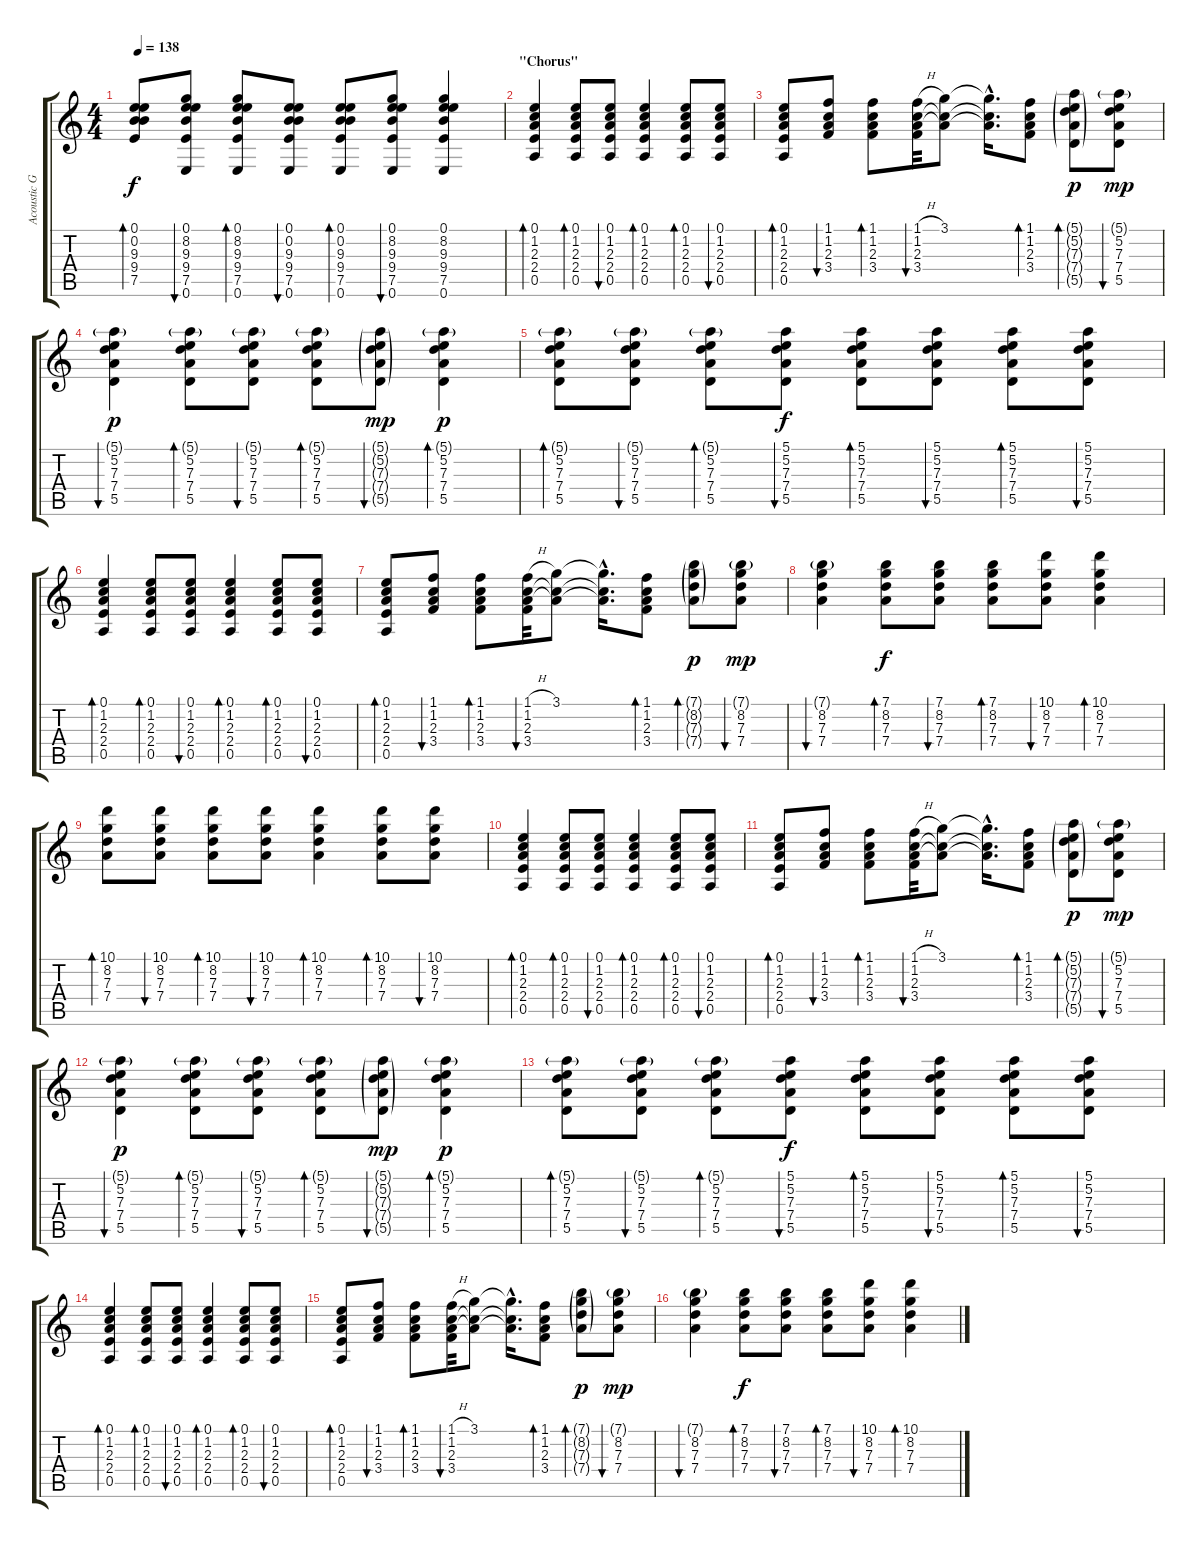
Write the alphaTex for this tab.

\track ("Acoustic Guitar" "Acoustic G") {instrument acousticguitarsteel}
\staff {score tabs}
\tuning (E4 B3 G3 D3 A2 E2) {hide}
\ts (4 4)
\tempo 138
\clef g2
\ks c
(0.1{t} 0.2{t} 9.3{t} 9.4{t} 7.5{t}).8{bd 60 dy f} (0.1 8.2 9.3 9.4 7.5 0.6).8{bu 60} (0.1 8.2 9.3 9.4 7.5 0.6).8{bd 60} (0.1 0.2 9.3 9.4 7.5 0.6).8{bu 60} (0.1 0.2 9.3 9.4 7.5 0.6).8{bd 60} (0.1 8.2 9.3 9.4 7.5 0.6).8{bu 60} (0.1 8.2 9.3 9.4 7.5 0.6).4 |
\section ("" "\"Chorus\"")
(0.1 1.2 2.3 2.4 0.5).4{bd 60 volume 10} (0.1 1.2 2.3 2.4 0.5).8{bd 60} (0.1 1.2 2.3 2.4 0.5).8{bu 60} (0.1 1.2 2.3 2.4 0.5).4{bd 60} (0.1 1.2 2.3 2.4 0.5).8{bd 60} (0.1 1.2 2.3 2.4 0.5).8{bu 60} |
(0.1 1.2 2.3 2.4 0.5).8{bd 60} (1.1 1.2 2.3 3.4).8{bu 60} (1.1 1.2 2.3 3.4).8{bd 60} (1.1{h} 1.2 2.3 3.4).32{bu 60} (3.1 1.2{t} 2.3{t}).8 (3.1{hac t} 1.2{hac t} 2.3{hac t}).16{d} (1.1 1.2 2.3 3.4).8{bd 60} (5.1{g} 5.2{g} 7.3{g} 7.4{g} 5.5{g}).8{bd 60 dy p} (5.1{g} 5.2 7.3 7.4 5.5).8{bu 60 dy mp} |
(5.1{g} 5.2 7.3 7.4 5.5).4{bu 60 dy p} (5.1{g} 5.2 7.3 7.4 5.5).8{bd 60} (5.1{g} 5.2 7.3 7.4 5.5).8{bu 60} (5.1{g} 5.2 7.3 7.4 5.5).8{bd 60} (5.1{g} 5.2{g} 7.3{g} 7.4{g} 5.5{g}).8{bu 60 dy mp} (5.1{g} 5.2 7.3 7.4 5.5).4{bd 60 dy p} |
(5.1{g} 5.2 7.3 7.4 5.5).8{bd 60} (5.1{g} 5.2 7.3 7.4 5.5).8{bu 60} (5.1{g} 5.2 7.3 7.4 5.5).8{bd 60} (5.1 5.2 7.3 7.4 5.5).8{bu 60 dy f} (5.1 5.2 7.3 7.4 5.5).8{bd 60} (5.1 5.2 7.3 7.4 5.5).8{bu 60} (5.1 5.2 7.3 7.4 5.5).8{bd 60} (5.1 5.2 7.3 7.4 5.5).8{bu 60} |
(0.1 1.2 2.3 2.4 0.5).4{bd 60} (0.1 1.2 2.3 2.4 0.5).8{bd 60} (0.1 1.2 2.3 2.4 0.5).8{bu 60} (0.1 1.2 2.3 2.4 0.5).4{bd 60} (0.1 1.2 2.3 2.4 0.5).8{bd 60} (0.1 1.2 2.3 2.4 0.5).8{bu 60} |
(0.1 1.2 2.3 2.4 0.5).8{bd 60} (1.1 1.2 2.3 3.4).8{bu 60} (1.1 1.2 2.3 3.4).8{bd 60} (1.1{h} 1.2 2.3 3.4).32{bu 60} (3.1 1.2{t} 2.3{t}).8 (3.1{hac t} 1.2{hac t} 2.3{hac t}).16{d} (1.1 1.2 2.3 3.4).8{bd 60} (7.1{g} 8.2{g} 7.3{g} 7.4{g}).8{bd 60 dy p} (7.1{g} 8.2 7.3 7.4).8{bu 60 dy mp} |
(7.1{g} 8.2 7.3 7.4).4{bu 60} (7.1 8.2 7.3 7.4).8{bd 60 dy f} (7.1 8.2 7.3 7.4).8{bu 60} (7.1 8.2 7.3 7.4).8{bd 60} (10.1 8.2 7.3 7.4).8{bu 60} (10.1 8.2 7.3 7.4).4{bd 60} |
(10.1 8.2 7.3 7.4).8{bd 60} (10.1 8.2 7.3 7.4).8{bu 60} (10.1 8.2 7.3 7.4).8{bd 60} (10.1 8.2 7.3 7.4).8{bu 60} (10.1 8.2 7.3 7.4).4{bd 60} (10.1 8.2 7.3 7.4).8{bd 60} (10.1 8.2 7.3 7.4).8{bu 60} |
(0.1 1.2 2.3 2.4 0.5).4{bd 60} (0.1 1.2 2.3 2.4 0.5).8{bd 60} (0.1 1.2 2.3 2.4 0.5).8{bu 60} (0.1 1.2 2.3 2.4 0.5).4{bd 60} (0.1 1.2 2.3 2.4 0.5).8{bd 60} (0.1 1.2 2.3 2.4 0.5).8{bu 60} |
(0.1 1.2 2.3 2.4 0.5).8{bd 60} (1.1 1.2 2.3 3.4).8{bu 60} (1.1 1.2 2.3 3.4).8{bd 60} (1.1{h} 1.2 2.3 3.4).32{bu 60} (3.1 1.2{t} 2.3{t}).8 (3.1{hac t} 1.2{hac t} 2.3{hac t}).16{d} (1.1 1.2 2.3 3.4).8{bd 60} (5.1{g} 5.2{g} 7.3{g} 7.4{g} 5.5{g}).8{bd 60 dy p} (5.1{g} 5.2 7.3 7.4 5.5).8{bu 60 dy mp} |
(5.1{g} 5.2 7.3 7.4 5.5).4{bu 60 dy p} (5.1{g} 5.2 7.3 7.4 5.5).8{bd 60} (5.1{g} 5.2 7.3 7.4 5.5).8{bu 60} (5.1{g} 5.2 7.3 7.4 5.5).8{bd 60} (5.1{g} 5.2{g} 7.3{g} 7.4{g} 5.5{g}).8{bu 60 dy mp} (5.1{g} 5.2 7.3 7.4 5.5).4{bd 60 dy p} |
(5.1{g} 5.2 7.3 7.4 5.5).8{bd 60} (5.1{g} 5.2 7.3 7.4 5.5).8{bu 60} (5.1{g} 5.2 7.3 7.4 5.5).8{bd 60} (5.1 5.2 7.3 7.4 5.5).8{bu 60 dy f} (5.1 5.2 7.3 7.4 5.5).8{bd 60} (5.1 5.2 7.3 7.4 5.5).8{bu 60} (5.1 5.2 7.3 7.4 5.5).8{bd 60} (5.1 5.2 7.3 7.4 5.5).8{bu 60} |
(0.1 1.2 2.3 2.4 0.5).4{bd 60} (0.1 1.2 2.3 2.4 0.5).8{bd 60} (0.1 1.2 2.3 2.4 0.5).8{bu 60} (0.1 1.2 2.3 2.4 0.5).4{bd 60} (0.1 1.2 2.3 2.4 0.5).8{bd 60} (0.1 1.2 2.3 2.4 0.5).8{bu 60} |
(0.1 1.2 2.3 2.4 0.5).8{bd 60} (1.1 1.2 2.3 3.4).8{bu 60} (1.1 1.2 2.3 3.4).8{bd 60} (1.1{h} 1.2 2.3 3.4).32{bu 60} (3.1 1.2{t} 2.3{t}).8 (3.1{hac t} 1.2{hac t} 2.3{hac t}).16{d} (1.1 1.2 2.3 3.4).8{bd 60} (7.1{g} 8.2{g} 7.3{g} 7.4{g}).8{bd 60 dy p} (7.1{g} 8.2 7.3 7.4).8{bu 60 dy mp} |
(7.1{g} 8.2 7.3 7.4).4{bu 60} (7.1 8.2 7.3 7.4).8{bd 60 dy f} (7.1 8.2 7.3 7.4).8{bu 60} (7.1 8.2 7.3 7.4).8{bd 60} (10.1 8.2 7.3 7.4).8{bu 60} (10.1 8.2 7.3 7.4).4{bd 60}
